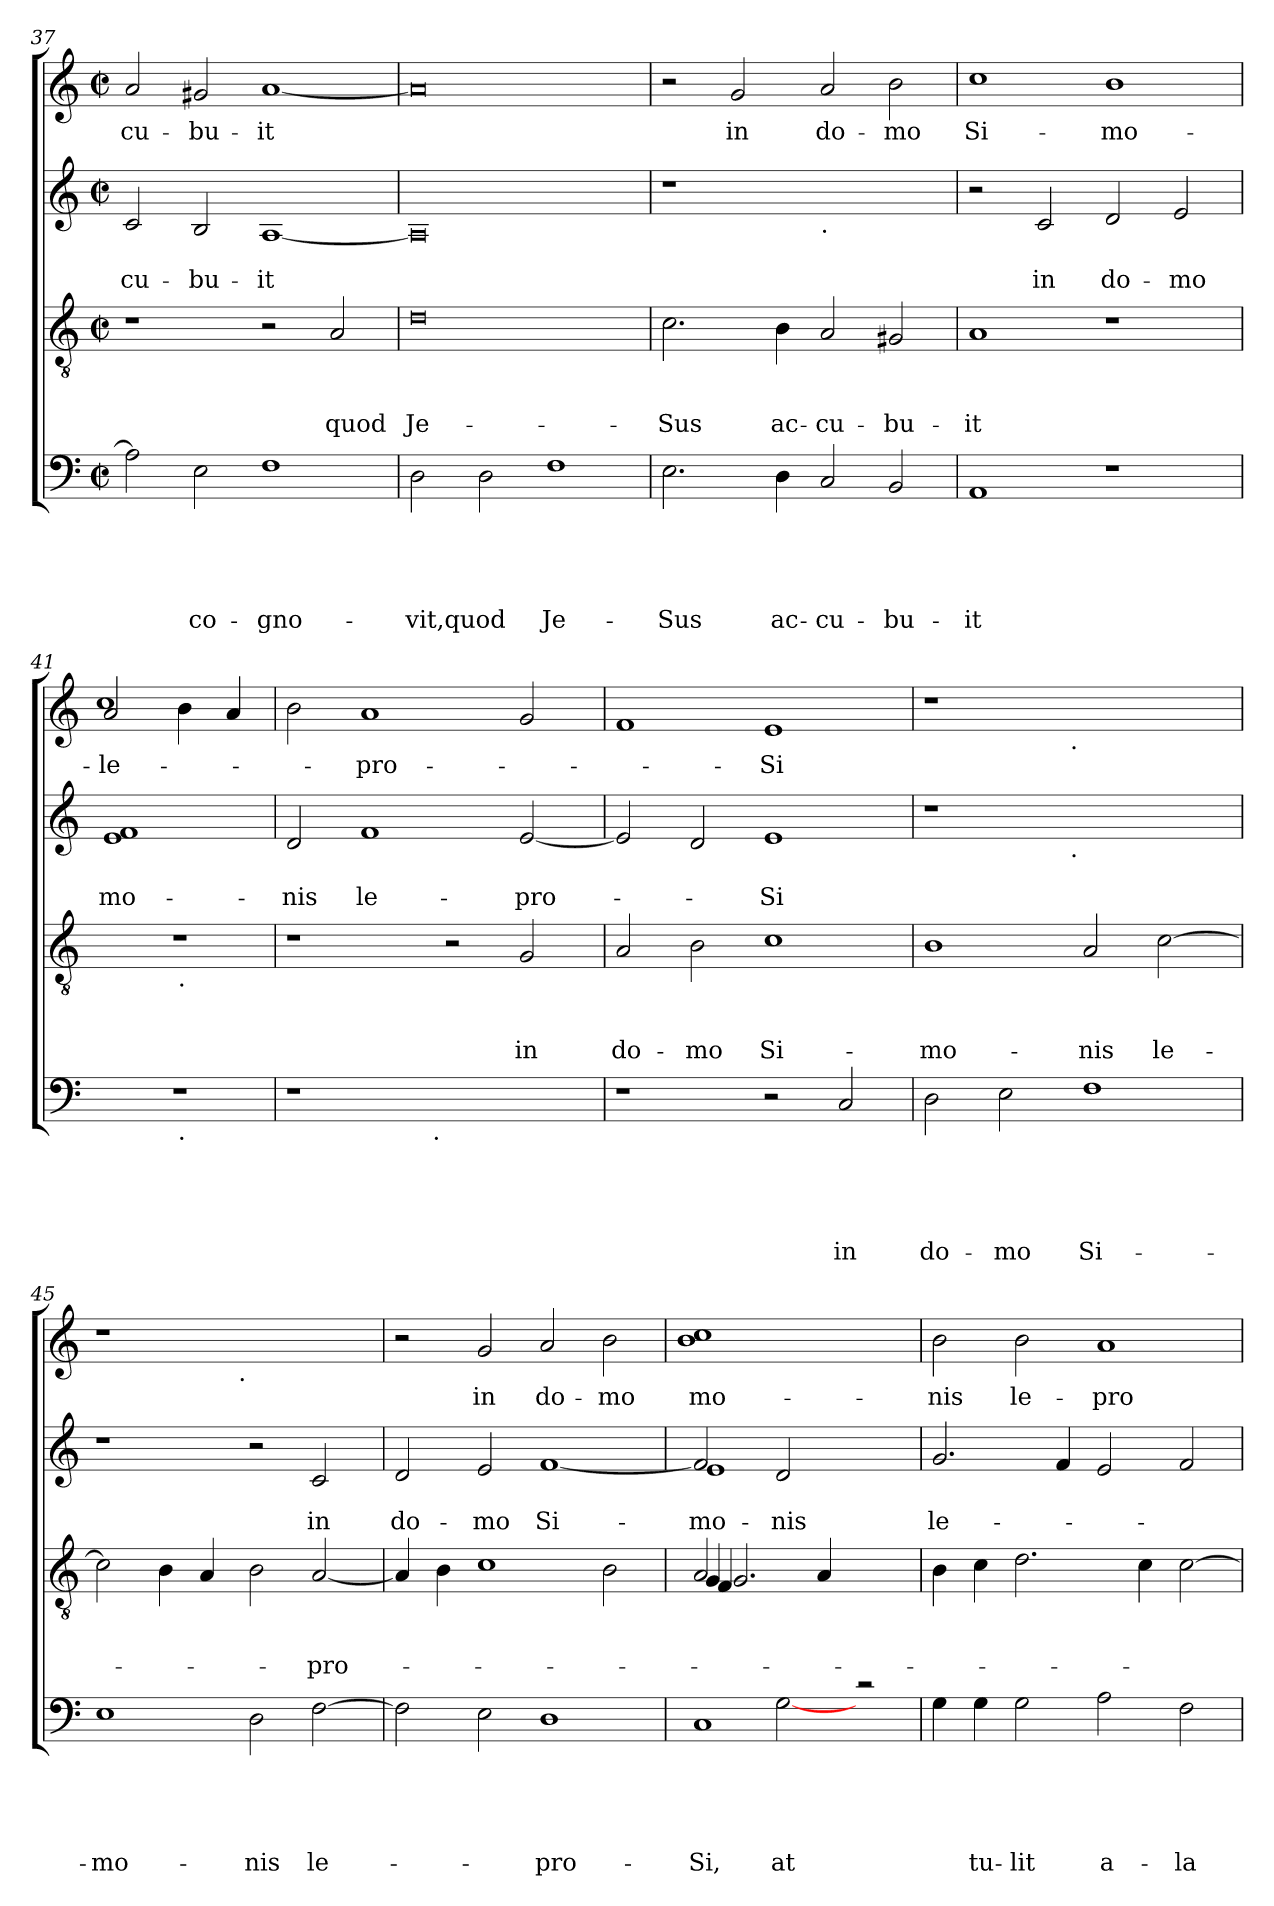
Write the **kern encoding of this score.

**kern	**text	**text	**text	**text	**text	**kern	**text	**text	**text	**kern	**text	**text	**kern	**text
*part4	*part4	*part4	*part4	*part4	*part4	*part3	*part3	*part3	*part3	*part2	*part2	*part2	*part1	*part1
*staff4	*staff4	*staff4	*staff4	*staff4	*staff4	*staff3	*staff3	*staff3	*staff3	*staff2	*staff2	*staff2	*staff1	*staff1
*clefF4	*	*	*	*	*	*clefGv2	*	*	*	*clefG2	*	*	*clefG2	*
*k[]	*	*	*	*	*	*k[]	*	*	*	*k[]	*	*	*k[]	*
*C:	*	*	*	*	*	*C:	*	*	*	*C:	*	*	*C:	*
*M2/2	*	*	*	*	*	*M2/2	*	*	*	*M2/2	*	*	*M2/2	*
*met(c|)	*	*	*	*	*	*met(c|)	*	*	*	*met(c|)	*	*	*met(c|)	*
=37	=37	=37	=37	=37	=37	=37	=37	=37	=37	=37	=37	=37	=37	=37
!	!	!	!	!	!	!	!	!	!	!	!	!LO:LY:b	!	!LO:LY:b
2A\]	.	.	.	.	.	1r	.	.	.	2c/	.	-cu-	2a/	-cu-
!	!	!	!	!	!LO:LY:b	!	!	!	!	!	!	!LO:LY:b:rj	!	!LO:LY:b:rj
2E\	.	.	.	.	co-	.	.	.	.	2B/	.	-bu-	2g#/	-bu-
!	!	!	!	!	!LO:LY:b:rj	!	!	!	!	!	!	!LO:LY:b	!	!LO:LY:b
1F	.	.	.	.	-gno-	2r	.	.	.	[<1A	.	-it	[<1a	-it
!	!	!	!	!	!	!	!	!	!LO:LY:b	!	!	!	!	!
.	.	.	.	.	.	2A/	.	.	quod	.	.	.	.	.
=38	=38	=38	=38	=38	=38	=38	=38	=38	=38	=38	=38	=38	=38	=38
!	!	!	!	!	!LO:LY:b	!	!	!	!LO:LY:b	!	!	!	!	!
2D\	.	.	.	.	-vit,quod	0d	.	.	Je-	0A]	.	.	0a]	.
2D\	.	.	.	.	.	.	.	.	.	.	.	.	.	.
!	!	!	!	!	!LO:LY:b	!	!	!	!	!	!	!	!	!
1F	.	.	.	.	Je-	.	.	.	.	.	.	.	.	.
=39	=39	=39	=39	=39	=39	=39	=39	=39	=39	=39	=39	=39	=39	=39
!	!	!	!	!	!LO:LY:b	!	!	!	!LO:LY:b	!	!	!	!	!
2.E\	.	.	.	.	-Sus	2.c\	.	.	-Sus	1r	.	.	2r	.
!	!	!	!	!	!	!	!	!	!	!	!	!	!	!LO:LY:b
.	.	.	.	.	.	.	.	.	.	.	.	.	2g/	in
!	!	!	!	!	!LO:LY:b	!	!	!	!LO:LY:b	!	!	!	!	!
4D\	.	.	.	.	ac-	4B\	.	.	ac-	.	.	.	.	.
!	!	!	!	!	!	!	!	!	!	!LO:TX:b:t=.	!	!	!	!
!	!	!	!	!	!LO:LY:b	!	!	!	!LO:LY:b	!	!	!	!	!LO:LY:b
2C/	.	.	.	.	-cu-	2A/	.	.	-cu-	1ryy	.	.	2a/	do-
!	!	!	!	!	!LO:LY:b:rj	!	!	!	!LO:LY:b:rj	!	!	!	!	!LO:LY:b:rj
2BB/	.	.	.	.	-bu-	2G#/	.	.	-bu-	.	.	.	2b\	-mo
=40	=40	=40	=40	=40	=40	=40	=40	=40	=40	=40	=40	=40	=40	=40
!	!	!	!	!	!LO:LY:b	!	!	!	!LO:LY:b	!	!	!	!	!LO:LY:b
1AA	.	.	.	.	-it	1A	.	.	-it	2r	.	.	1cc	Si-
!	!	!	!	!	!	!	!	!	!	!	!	!LO:LY:b	!	!
.	.	.	.	.	.	.	.	.	.	2c/	.	in	.	.
!	!	!	!	!	!	!	!	!	!	!	!	!LO:LY:b	!	!LO:LY:b
1r	.	.	.	.	.	1r	.	.	.	2d/	.	do-	1b	-mo-
!	!	!	!	!	!	!	!	!	!	!	!	!LO:LY:b:rj	!	!
.	.	.	.	.	.	.	.	.	.	2e/	.	-mo	.	.
!!LO:PB:g=z
=41	=41	=41	=41	=41	=41	=41	=41	=41	=41	=41	=41	=41	=41	=41
!	!	!	!	!	!	!	!	!	!	!	!	!LO:LY:b	!	!LO:LY:b
*	*	*	*	*	*	*	*	*	*	*	*	*	*^	*
!	!	!	!	!	!	!	!	!	!	!	!	!	!	!	!LO:LY:b
*^	*	*	*	*	*	*^	*	*	*	*	*	*	*	*	*
1r	2ryy	.	.	.	.	.	1r	2ryy	.	.	.	1e 1f	.	-mo-	2a/	1cc	le-
!	!	!	!	!	!	!	!	!LO:TX:b:t=.	!	!	!	!	!	!	!	!	!
!	!LO:TX:b:t=.	!	!	!	!	!	!	!	!	!	!	!	!	!	!	!	!
.	2ryy	.	.	.	.	.	.	2ryy	.	.	.	.	.	.	4b\	.	.
.	.	.	.	.	.	.	.	.	.	.	.	.	.	.	4a/	.	.
*	*	*	*	*	*	*	*	*	*	*	*	*	*	*	*v	*v	*
=42	=42	=42	=42	=42	=42	=42	=42	=42	=42	=42	=42	=42	=42	=42	=42	=42
!	!	!	!	!	!	!	!	!	!	!	!	!	!	!LO:LY:b	!	!
*	*	*	*	*	*	*	*v	*v	*	*	*	*	*	*	*	*
1r	2ryy	.	.	.	.	.	1r	.	.	.	2d/	.	-nis	2b\	.
!	!	!	!	!	!	!	!	!	!	!	!	!	!LO:LY:b	!	!LO:LY:b
.	4...ryy	.	.	.	.	.	.	.	.	.	1f	.	le-	1a	-pro-
!	!LO:TX:b:t=.	!	!	!	!	!	!	!	!	!	!	!	!	!	!
.	1ryy	.	.	.	.	.	.	.	.	.	.	.	.	.	.
1ryy	.	.	.	.	.	.	2r	.	.	.	.	.	.	.	.
!	!	!	!	!	!	!	!	!	!	!LO:LY:b	!	!	!LO:LY:b	!	!
.	.	.	.	.	.	.	2G/	.	.	in	[<2e/	.	-pro-	2g/	.
.	32ryy	.	.	.	.	.	.	.	.	.	.	.	.	.	.
=43	=43	=43	=43	=43	=43	=43	=43	=43	=43	=43	=43	=43	=43	=43	=43
!	!	!	!	!	!	!	!	!	!	!LO:LY:b	!	!	!	!	!
*v	*v	*	*	*	*	*	*	*	*	*	*	*	*	*	*
1r	.	.	.	.	.	2A/	.	.	do-	2e/]	.	.	1f	.
!	!	!	!	!	!	!	!	!	!LO:LY:b:rj	!	!	!	!	!
.	.	.	.	.	.	2B\	.	.	-mo	2d/	.	.	.	.
!	!	!	!	!	!	!	!	!	!LO:LY:b	!	!	!LO:LY:b	!	!LO:LY:b
2r	.	.	.	.	.	1c	.	.	Si-	1e	.	-Si	1e	-Si
!	!	!	!	!	!LO:LY:b	!	!	!	!	!	!	!	!	!
2C/	.	.	.	.	in	.	.	.	.	.	.	.	.	.
=44	=44	=44	=44	=44	=44	=44	=44	=44	=44	=44	=44	=44	=44	=44
!	!	!	!	!	!LO:LY:b	!	!	!	!LO:LY:b	!	!	!	!	!
*	*	*	*	*	*	*	*	*	*	*^	*	*	*^	*
2D\	.	.	.	.	do-	1B	.	.	-mo-	1r	2ryy	.	.	1r	2ryy	.
!	!	!	!	!	!LO:LY:b:rj	!	!	!	!	!	!	!	!	!	!	!
2E\	.	.	.	.	-mo	.	.	.	.	.	4...ryy	.	.	.	4...ryy	.
!	!	!	!	!	!	!	!	!	!	!	!	!	!	!	!LO:TX:b:t=.	!
!	!	!	!	!	!	!	!	!	!	!	!LO:TX:b:t=.	!	!	!	!	!
.	.	.	.	.	.	.	.	.	.	.	1ryy	.	.	.	1ryy	.
!	!	!	!	!	!LO:LY:b	!	!	!	!LO:LY:b	!	!	!	!	!	!	!
1F	.	.	.	.	Si-	2A/	.	.	-nis	1ryy	.	.	.	1ryy	.	.
!	!	!	!	!	!	!	!	!	!LO:LY:b	!	!	!	!	!	!	!
.	.	.	.	.	.	[>2c\	.	.	le-	.	.	.	.	.	.	.
.	.	.	.	.	.	.	.	.	.	.	32ryy	.	.	.	32ryy	.
=45	=45	=45	=45	=45	=45	=45	=45	=45	=45	=45	=45	=45	=45	=45	=45	=45
!	!	!	!	!	!LO:LY:b	!	!	!	!	!	!	!	!	!	!	!
*	*	*	*	*	*	*	*	*	*	*v	*v	*	*	*	*	*
1E	.	.	.	.	-mo-	2c\]	.	.	.	1r	.	.	1r	2ryy	.
.	.	.	.	.	.	4B\	.	.	.	.	.	.	.	4...ryy	.
.	.	.	.	.	.	4A/	.	.	.	.	.	.	.	.	.
!	!	!	!	!	!	!	!	!	!	!	!	!	!	!LO:TX:b:t=.	!
.	.	.	.	.	.	.	.	.	.	.	.	.	.	1ryy	.
!	!	!	!	!	!LO:LY:b	!	!	!	!	!	!	!	!	!	!
2D\	.	.	.	.	-nis	2B\	.	.	.	2r	.	.	1ryy	.	.
!	!	!	!	!	!LO:LY:b	!	!	!	!LO:LY:b	!	!	!LO:LY:b	!	!	!
[>2F\	.	.	.	.	le-	[<2A/	.	.	-pro-	2c/	.	in	.	.	.
.	.	.	.	.	.	.	.	.	.	.	.	.	.	32ryy	.
=46	=46	=46	=46	=46	=46	=46	=46	=46	=46	=46	=46	=46	=46	=46	=46
!	!	!	!	!	!	!	!	!	!	!	!	!LO:LY:b	!	!	!
*	*	*	*	*	*	*	*	*	*	*	*	*	*v	*v	*
2F\]	.	.	.	.	.	4A/]	.	.	.	2d/	.	do-	2r	.
.	.	.	.	.	.	4B\	.	.	.	.	.	.	.	.
!	!	!	!	!	!	!	!	!	!	!	!	!LO:LY:b	!	!LO:LY:b
2E\	.	.	.	.	.	1c	.	.	.	2e/	.	-mo	2g/	in
!	!	!	!	!	!LO:LY:b	!	!	!	!	!	!	!LO:LY:b	!	!LO:LY:b
1D	.	.	.	.	-pro-	.	.	.	.	[<1f	.	Si-	2a/	do-
!	!	!	!	!	!	!	!	!	!	!	!	!	!	!LO:LY:b:rj
.	.	.	.	.	.	2B\	.	.	.	.	.	.	2b\	-mo
=47	=47	=47	=47	=47	=47	=47	=47	=47	=47	=47	=47	=47	=47	=47
!	!	!	!	!	!LO:LY:b	!	!	!	!	!	!	!LO:LY:b	!	!LO:LY:b
*^	*	*	*	*	*	*^	*	*	*	*^	*	*	*	*
*	*	*	*	*	*	*	*	*^	*	*	*	*	*	*	*	*	*
*	*	*	*	*	*	*	*	*	*^	*	*	*	*	*	*	*	*	*
1C	2ryy	.	.	.	.	-Si,	2A/	4G/	4F/	2.G/	.	.	.	2f/]	1e	.	mo-	1b 1cc	-mo-
.	.	.	.	.	.	.	.	2ryy	2ryy	.	.	.	.	.	.	.	.	.	.
!	!	!	!	!	!	!LO:LY:b	!	!	!	!	!	!	!	!	!	!	!LO:LY:b	!	!
.	[<2G\	.	.	.	.	at-	2ryy	.	.	.	.	.	.	2d/	.	.	-nis	.	.
.	.	.	.	.	.	.	.	2.ryy	2.ryy	4A/	.	.	.	.	.	.	.	.	.
2rc	2ryy	.	.	.	.	.	2ryy	.	.	2ryy	.	.	.	2ryy	2ryy	.	.	2ryy	.
!!LO:LB:g=z
=48	=48	=48	=48	=48	=48	=48	=48	=48	=48	=48	=48	=48	=48	=48	=48	=48	=48	=48	=48
!	!	!	!	!	!	!	!	!	!	!	!	!	!	!	!	!	!LO:LY:b	!	!LO:LY:b
*v	*v	*	*	*	*	*	*	*	*	*	*	*	*	*v	*v	*	*	*	*
*	*	*	*	*	*	*v	*v	*v	*v	*	*	*	*	*	*	*	*
4G\	.	.	.	.	.	4B\	.	.	.	2.g/	.	-le-	2b\	-nis
!	!	!	!	!	!LO:LY:b	!	!	!	!	!	!	!	!	!
4G\	.	.	.	.	-tu-	4c\	.	.	.	.	.	.	.	.
!	!	!	!	!	!LO:LY:b:rj	!	!	!	!	!	!	!	!	!LO:LY:b
2G\	.	.	.	.	-lit	2.d\	.	.	.	.	.	.	2b\	le-
.	.	.	.	.	.	.	.	.	.	4f/	.	.	.	.
!	!	!	!	!	!LO:LY:b	!	!	!	!	!	!	!	!	!LO:LY:b
2A\	.	.	.	.	a-	.	.	.	.	2e/	.	.	1a	-pro-
.	.	.	.	.	.	4c\	.	.	.	.	.	.	.	.
!	!	!	!	!	!LO:LY:b	!	!	!	!	!	!	!	!	!
2F\	.	.	.	.	-la-	[>2c\	.	.	.	2f/	.	.	.	.
=	=	=	=	=	=	=	=	=	=	=	=	=	=	=
*-	*-	*-	*-	*-	*-	*-	*-	*-	*-	*-	*-	*-	*-	*-
